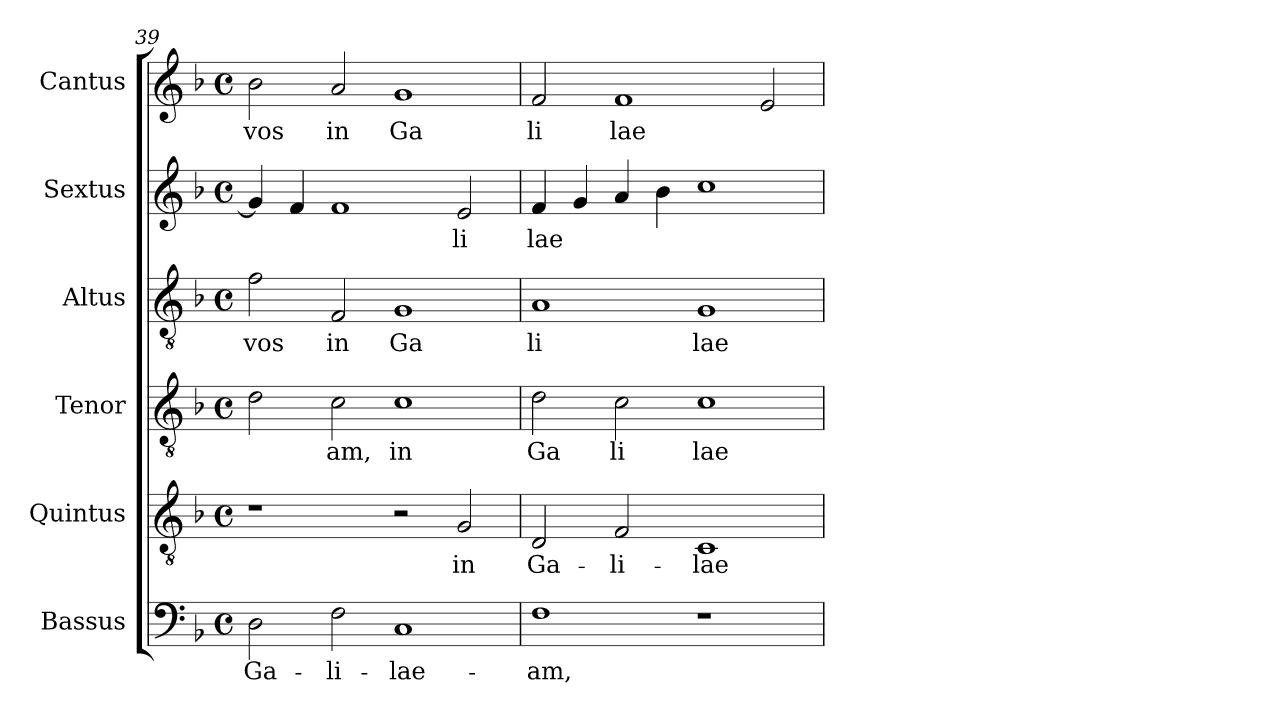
**kern	**text	**kern	**text	**kern	**text	**kern	**text	**kern	**text	**kern	**text
*part6	*part6	*part5	*part5	*part4	*part4	*part3	*part3	*part2	*part2	*part1	*part1
*staff6	*staff6	*staff5	*staff5	*staff4	*staff4	*staff3	*staff3	*staff2	*staff2	*staff1	*staff1
*I"Bassus	*	*I"Quintus	*	*I"Tenor	*	*I"Altus	*	*I"Sextus	*	*I"Cantus	*
*clefF4	*	*clefGv2	*	*clefGv2	*	*clefGv2	*	*clefG2	*	*clefG2	*
*k[b-]	*	*k[b-]	*	*k[b-]	*	*k[b-]	*	*k[b-]	*	*k[b-]	*
*F:	*	*F:	*	*F:	*	*F:	*	*F:	*	*F:	*
*M4/4	*	*M4/4	*	*M4/4	*	*M4/4	*	*M4/4	*	*M4/4	*
*met(c)	*	*met(c)	*	*met(c)	*	*met(c)	*	*met(c)	*	*met(c)	*
=39	=39	=39	=39	=39	=39	=39	=39	=39	=39	=39	=39
!	!LO:LY:b:cj	!	!	!	!	!	!LO:LY:b:cj	!	!	!	!LO:LY:b:cj
2D\	Ga-	1r	.	2d\	.	2f\	vos	4g/]	.	2b-\	vos
.	.	.	.	.	.	.	.	4f/	.	.	.
!	!LO:LY:b:cj	!	!	!	!LO:LY:b:cj	!	!LO:LY:b:cj	!	!	!	!LO:LY:b:cj
2F\	-li-	.	.	2c\	am,	2F/	in	1f	.	2a/	in
!	!LO:LY:b:cj	!	!	!	!LO:LY:b:cj	!	!LO:LY:b:cj	!	!	!	!LO:LY:b:cj
1C	-lae-	2r	.	1c	in	1G	Ga	.	.	1g	Ga
!	!	!	!LO:LY:b:cj	!	!	!	!	!	!LO:LY:b:cj	!	!
.	.	2G/	in	.	.	.	.	2e/	li	.	.
=40	=40	=40	=40	=40	=40	=40	=40	=40	=40	=40	=40
!	!LO:LY:b:cj	!	!LO:LY:b:cj	!	!LO:LY:b:cj	!	!LO:LY:b:cj	!	!LO:LY:b	!	!LO:LY:b:cj
1F	-am,	2D/	Ga-	2d\	Ga	1A	li	4f/	lae	2f/	li
.	.	.	.	.	.	.	.	4g/	.	.	.
!	!	!	!LO:LY:b:cj	!	!LO:LY:b:cj	!	!	!	!	!	!LO:LY:b:cj
.	.	2F/	-li-	2c\	li	.	.	4a/	.	1f	lae
.	.	.	.	.	.	.	.	4b-\	.	.	.
!	!	!	!LO:LY:b:cj	!	!LO:LY:b:cj	!	!LO:LY:b:cj	!	!	!	!
1r	.	1C	-lae-	1c	lae	1G	lae	1cc	.	.	.
.	.	.	.	.	.	.	.	.	.	2e/	.
=	=	=	=	=	=	=	=	=	=	=	=
*-	*-	*-	*-	*-	*-	*-	*-	*-	*-	*-	*-
